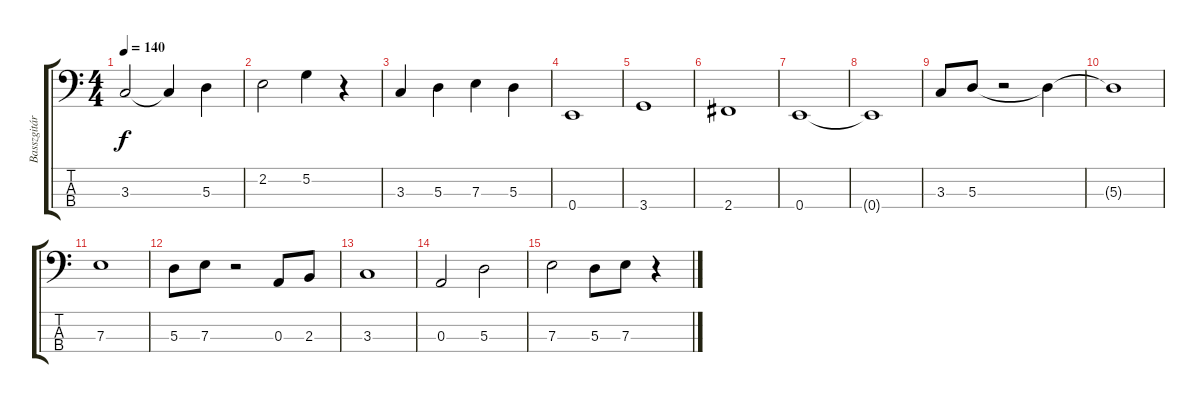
\track ("Basszgitár" "Basszgitár") {instrument electricbassfinger}
\staff {score tabs}
\tuning (G2 D2 A1 E1) {hide}
\ts (4 4)
\tempo 140
\clef f4
\ks c
3.3.2{dy f} 3.3{t}.4 5.3.4 |
2.2.2 5.2.4 r.4 |
3.3.4 5.3.4 7.3.4 5.3.4 |
0.4.1 |
3.4.1 |
2.4.1 |
0.4.1 |
0.4{t}.1 |
3.3.8 5.3.8 r.2 5.3{t}.4 |
5.3{t}.1 |
7.3.1 |
5.3.8 7.3.8 r.2 0.3.8 2.3.8 |
3.3.1 |
0.3.2 5.3.2 |
7.3.2 5.3.8 7.3.8 r.4
